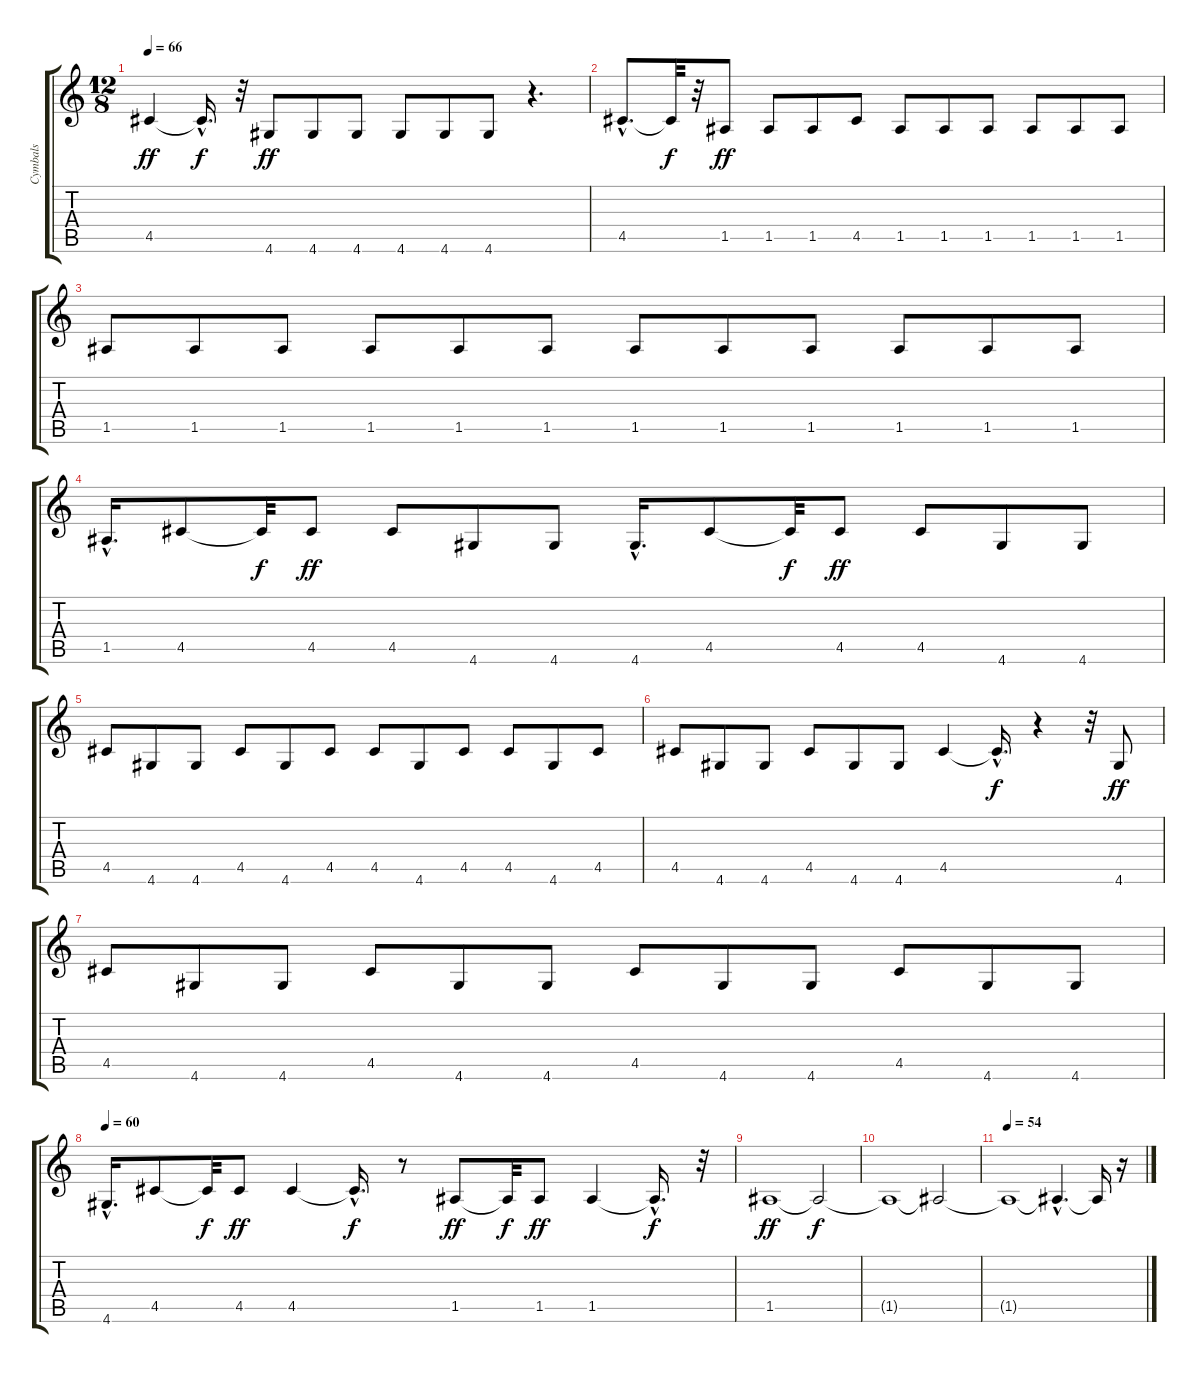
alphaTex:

\track ("Cymbals" "Cymbals") {instrument acousticguitarnylon}
\staff {score tabs}
\tuning (E4 B3 G3 D3 A2 E2) {hide}
\ts (12 8)
\tempo 66
\clef g2
\ks c
4.5.4{dy ff} 4.5{hac t}.16{d dy f} r.32 4.6.8{dy ff} 4.6.8 4.6.8 4.6.8 4.6.8 4.6.8 r.4{d} |
4.5{hac}.8{d} 4.5{t}.32{dy f} r.32 1.5.8{dy ff} 1.5.8 1.5.8 4.5.8 1.5.8 1.5.8 1.5.8 1.5.8 1.5.8 1.5.8 |
1.5.8 1.5.8 1.5.8 1.5.8 1.5.8 1.5.8 1.5.8 1.5.8 1.5.8 1.5.8 1.5.8 1.5.8 |
1.5{hac}.16{d} 4.5.8 4.5{t}.32{dy f} 4.5.8{dy ff} 4.5.8 4.6.8 4.6.8 4.6{hac}.16{d} 4.5.8 4.5{t}.32{dy f} 4.5.8{dy ff} 4.5.8 4.6.8 4.6.8 |
4.5.8 4.6.8 4.6.8 4.5.8 4.6.8 4.5.8 4.5.8 4.6.8 4.5.8 4.5.8 4.6.8 4.5.8 |
4.5.8 4.6.8 4.6.8 4.5.8 4.6.8 4.6.8 4.5.4 4.5{hac t}.16{d dy f} r.4 r.32 4.6.8{dy ff} |
4.5.8 4.6.8 4.6.8 4.5.8 4.6.8 4.6.8 4.5.8 4.6.8 4.6.8 4.5.8 4.6.8 4.6.8 |
\tempo 60
4.6{hac}.16{d} 4.5.8 4.5{t}.32{dy f} 4.5.8{dy ff} 4.5.4 4.5{hac t}.16{d dy f} r.8 1.5.8{dy ff} 1.5{t}.32{dy f} 1.5.8{dy ff} 1.5.4 1.5{hac t}.16{d dy f} r.32 |
1.5.1{dy ff} 1.5{t}.2{dy f} |
1.5{t}.1 1.5{t}.2 |
\tempo 54
1.5{t}.1 1.5{hac t}.4{d} 1.5{t}.16 r.16
